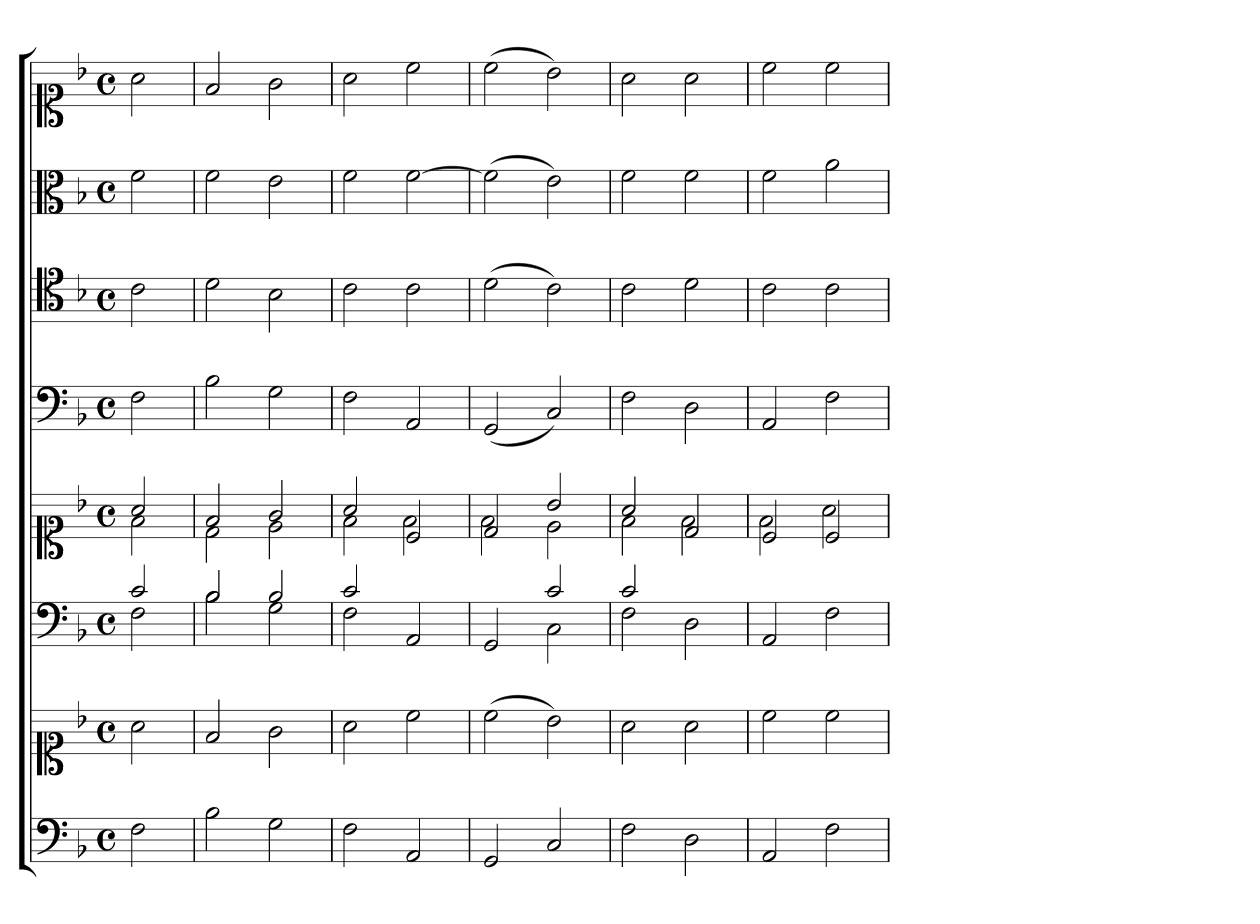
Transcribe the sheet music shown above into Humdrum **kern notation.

**kern	**kern	**kern	**kern	**kern	**kern	**kern	**kern
*part6	*part6	*part5	*part5	*part4	*part3	*part2	*part1
*staff8	*staff7	*staff6	*staff5	*staff4	*staff3	*staff2	*staff1
*clefF4	*clefC1	*clefF4	*clefC1	*clefF4	*clefC4	*clefC3	*clefC1
*k[b-]	*k[b-]	*k[b-]	*k[b-]	*k[b-]	*k[b-]	*k[b-]	*k[b-]
*F:	*F:	*F:	*F:	*F:	*F:	*F:	*F:
*M4/4	*M4/4	*M4/4	*M4/4	*M4/4	*M4/4	*M4/4	*M4/4
*met(c)	*met(c)	*met(c)	*met(c)	*met(c)	*met(c)	*met(c)	*met(c)
*MM180	*MM180	*MM180	*MM180	*MM180	*MM180	*MM180	*MM180
=1	=1	=1	=1	=1	=1	=1	=1
*	*	*^	*^	*	*	*	*
2F	2a	2c	2F	2a	2f	2F	2c	2f	2a
=2	=2	=2	=2	=2	=2	=2	=2	=2	=2
2B-	2f	2B-	2B-	2f	2d	2B-	2d	2f	2f
2G	2g	2B-	2G	2g	2e	2G	2B-	2e	2g
=3	=3	=3	=3	=3	=3	=3	=3	=3	=3
2F	2a	2c	2F	2a	2f	2F	2c	2f	2a
2AA	2cc	2ryy	2AA	2c	2f	2AA	2c	[2f	2cc
=4	=4	=4	=4	=4	=4	=4	=4	=4	=4
2GG	(2cc	2ryy	2GG	2d	2f	(2GG	(2d	(2f]	(2cc
2C	2b-)	2c	2C	2b-	2e	2C)	2c)	2e)	2b-)
=5	=5	=5	=5	=5	=5	=5	=5	=5	=5
2F	2a	2c	2F	2a	2f	2F	2c	2f	2a
2D	2a	2ryy	2D	2d	2f	2D	2d	2f	2a
*	*	*v	*v	*	*	*	*	*	*
=6	=6	=6	=6	=6	=6	=6	=6	=6
2AA	2cc	2AA	2c	2f	2AA	2c	2f	2cc
2F	2cc	2F	2c	2a	2F	2c	2a	2cc
*	*	*	*v	*v	*	*	*	*
=	=	=	=	=	=	=	=
*-	*-	*-	*-	*-	*-	*-	*-
